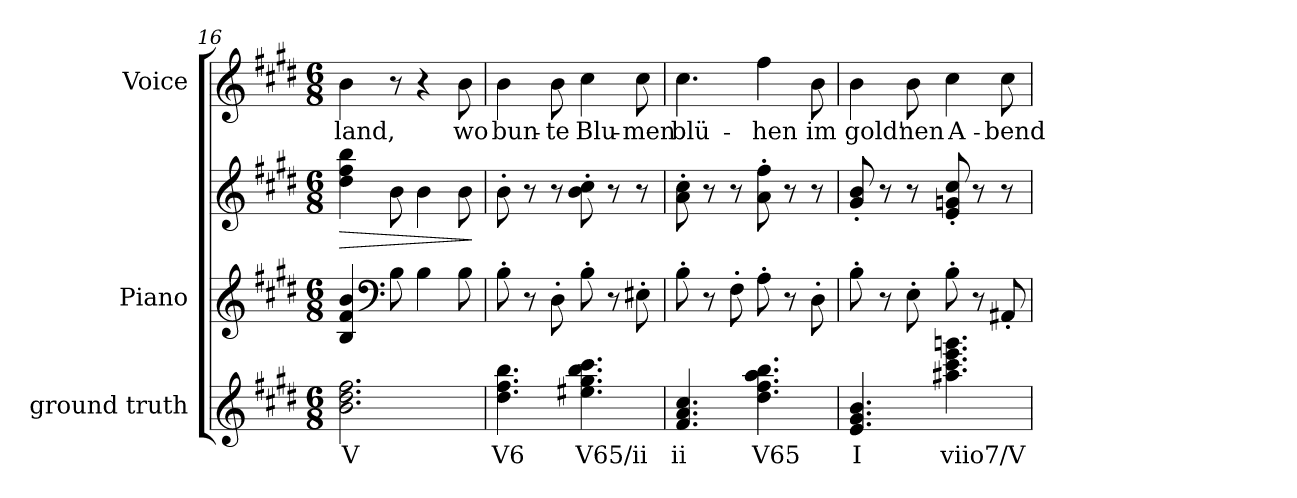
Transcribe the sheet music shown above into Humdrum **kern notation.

**kern	**text	**kern	**kern	**dynam	**kern	**text
*part3	*part3	*part2	*part2	*part2	*part1	*part1
*staff4	*staff4	*staff3	*staff2	*staff2/3	*staff1	*staff1
*I"ground truth	*	*I"Piano	*	*	*I"Voice	*
*	*	*I'Pno	*	*	*	*
*	*	*clefG2	*clefG2	*	*clefG2	*
*k[f#c#g#d#]	*	*k[f#c#g#d#]	*k[f#c#g#d#]	*	*k[f#c#g#d#]	*
*M6/8	*	*M6/8	*M6/8	*	*M6/8	*
=16	=16	=16	=16	=16	=16	=16
!	!	!	!	!LO:HP:b	!	!
!	!	!	!	!	!	!LO:LY:b
2.b 2.dd# 2.ff#	V	4B/ 4f#/ 4b/	4dd#\ 4ff#\ 4bb\	>	4b\	-land,
*	*	*clefF4	*	*	*	*
.	.	8B\	8b\	.	8r	.
.	.	4B\	4b\	.	4r	.
!	!	!	!	!	!	!LO:LY:b
.	.	8B\	8b\	.	8b\	wo
.	.	.	.	]	.	.
=17	=17	=17	=17	=17	=17	=17
!	!	!	!	!	!	!LO:LY:b
4.dd# 4.ff# 4.bb	V6	8B'\	8b'\	.	4b\	bun-
.	.	8r	8r	.	.	.
!	!	!	!	!	!	!LO:LY:b
.	.	8D#'\	8r	.	8b\	-te
!	!	!	!	!	!	!LO:LY:b
4.ee#X 4.gg# 4.bb 4.ccc#	V65/ii	8B'\	8b\' 8cc#\'	.	4cc#\	Blu-
.	.	8r	8r	.	.	.
!	!	!	!	!	!	!LO:LY:b
.	.	8E#X'\	8r	.	8cc#\	-men
=18	=18	=18	=18	=18	=18	=18
!	!	!	!	!	!	!LO:LY:b
4.f# 4.a 4.cc#	ii	8B'\	8a\' 8cc#\'	.	4.cc#\	blü-
.	.	8r	8r	.	.	.
.	.	8F#'\	8r	.	.	.
!	!	!	!	!	!	!LO:LY:b
4.dd# 4.ff# 4.aa 4.bb	V65	8A'\	8a\' 8ff#\'	.	4ff#\	-hen
.	.	8r	8r	.	.	.
!	!	!	!	!	!	!LO:LY:b
.	.	8D#'\	8r	.	8b\	im
=19	=19	=19	=19	=19	=19	=19
!	!	!	!	!	!	!LO:LY:b
4.e 4.g# 4.b	I	8B'\	8g#/' 8b/'	.	4b\	gold'
.	.	8r	8r	.	.	.
!	!	!	!	!	!	!LO:LY:b
.	.	8E'\	8r	.	8b\	nen
!	!	!	!	!	!	!LO:LY:b
4.aa#X 4.ccc# 4.eee 4.gggn	viio7/V	8B'\	8e/' 8gn/' 8cc#/'	.	4cc#\	A-
.	.	8r	8r	.	.	.
!	!	!	!	!	!	!LO:LY:b
.	.	8AA#X'/	8r	.	8cc#\	-bend-
=	=	=	=	=	=	=
*-	*-	*-	*-	*-	*-	*-
